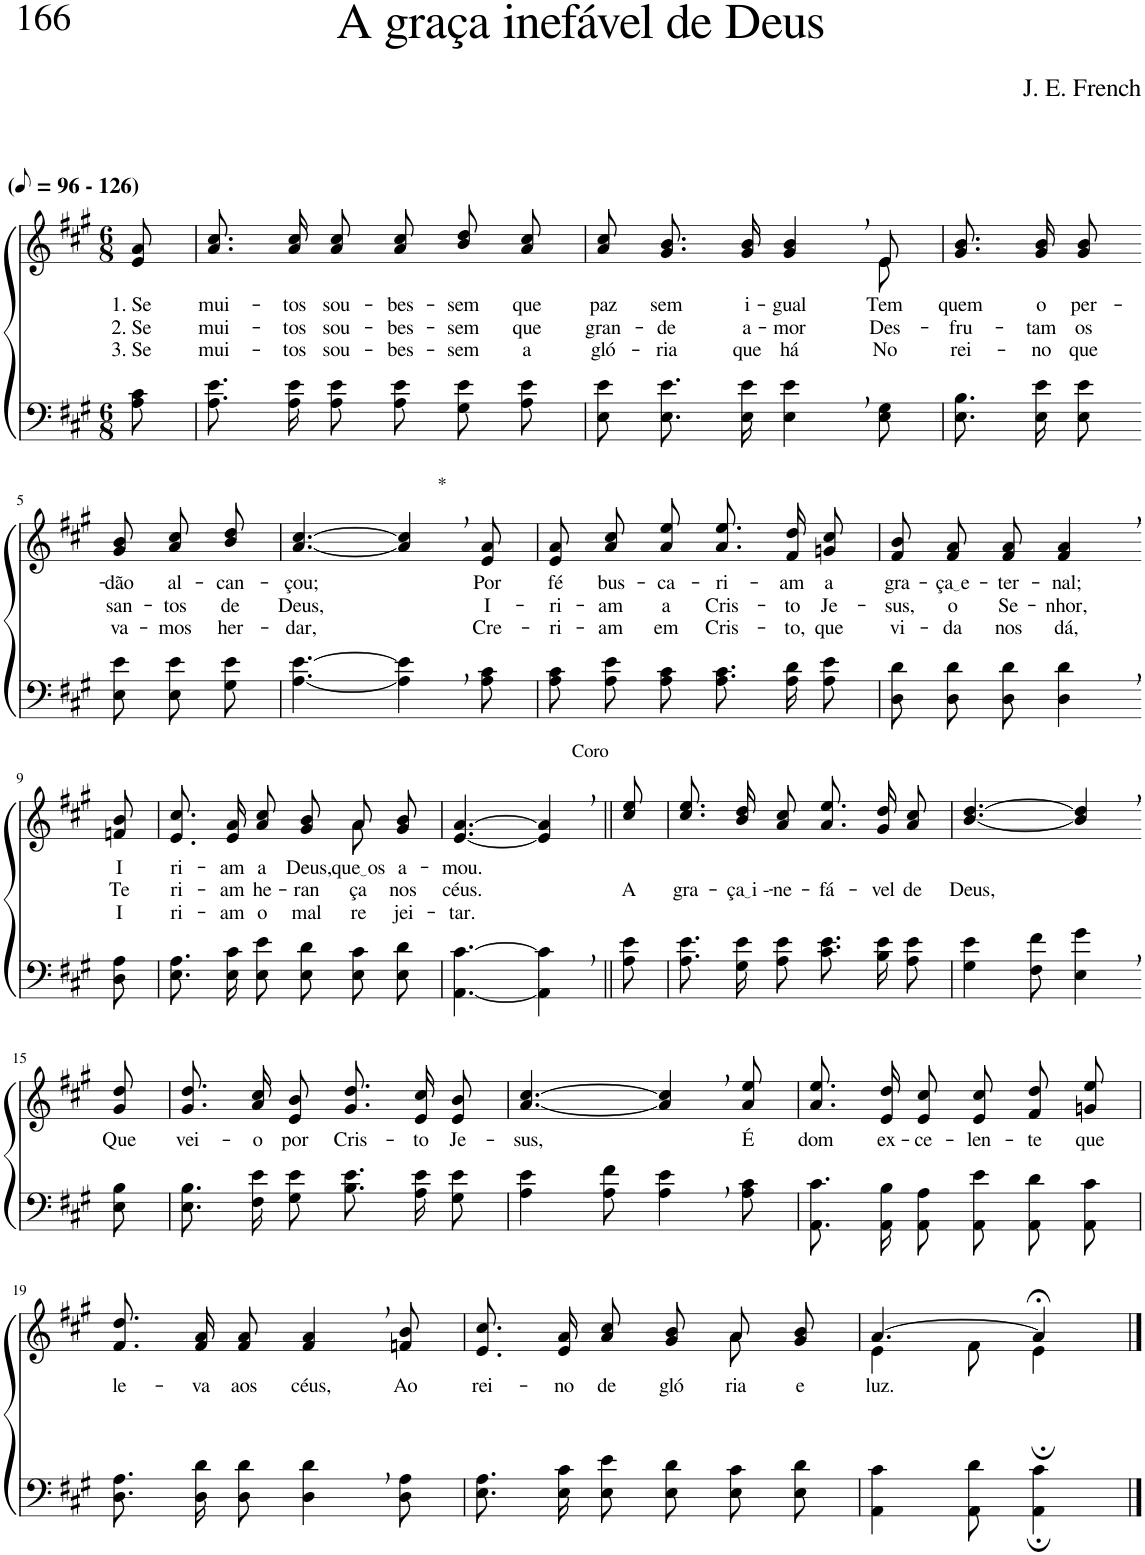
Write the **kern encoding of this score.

**kern	**kern	**text	**text	**text
*part2	*part1	*part1	*part1	*part1
*staff2	*staff1	*staff1	*staff1	*staff1
*I"Parte III e IV	*I"Parte I e II	*	*	*
*clefF4	*clefG2	*	*	*
*Trd1c2	*Trd1c2	*	*	*
*k[f#c#g#]	*k[f#c#g#]	*	*	*
*M6/8	*M6/8	*	*	*
*MM48	*MM48	*	*	*
=1	=1	=1	=1	=1
!	!LO:TX:a:B:t=(	!	!	!
!	!LO:TX:a:B:t=- 126)	!	!	!
!	!	!LO:LY:b	!LO:LY:b	!LO:LY:b
8A\ 8c#\	8e/ 8a/	1. Se	2. Se	3. Se
=2	=2	=2	=2	=2
!	!	!LO:LY:b	!LO:LY:b	!LO:LY:b
8.A\ 8.e\L	8.a\ 8.cc#\L	mui-	mui-	mui-
!	!	!LO:LY:b	!LO:LY:b	!LO:LY:b
16A\ 16e\K	16a\ 16cc#\K	-tos	-tos	-tos
!	!	!LO:LY:b	!LO:LY:b	!LO:LY:b
8A\ 8e\J	8a\ 8cc#\J	sou-	sou-	sou-
!	!	!LO:LY:b	!LO:LY:b	!LO:LY:b
8A\ 8e\L	8a\ 8cc#\L	-bes-	-bes-	-bes-
!	!	!LO:LY:b	!LO:LY:b	!LO:LY:b
8G#\ 8e\	8b\ 8dd\	-sem	-sem	-sem
!	!	!LO:LY:b	!LO:LY:b	!LO:LY:b
8A\ 8e\J	8a\ 8cc#\J	que	que	a
=3	=3	=3	=3	=3
!	!	!LO:LY:b	!LO:LY:b	!LO:LY:b
*	*^	*	*	*
8E\ 8e\L	8a/ 8cc#/L	8ryy	paz	gran-	gló-
!	!	!	!LO:LY:b	!LO:LY:b	!LO:LY:b
*	*v	*v	*	*	*
8.E\ 8.e\	8.g#/ 8.b/	sem	-de	-ria
!	!	!LO:LY:b	!LO:LY:b	!LO:LY:b
16E\ 16e\Jk	16g#/ 16b/Jk	i-	a-	que
!	!	!LO:LY:b	!LO:LY:b	!LO:LY:b
4E\, 4e\,	4g#/, 4b/,	-gual	-mor	há
*	*^	*	*	*
!	!	!	!LO:LY:b	!LO:LY:b	!LO:LY:b
8E\ 8G#\	8e/	8e\	Tem	Des-	No
=4	=4	=4	=4	=4	=4
!	!	!	!LO:LY:b	!LO:LY:b	!LO:LY:b
*	*v	*v	*	*	*
8.E\ 8.B\L	8.g#/ 8.b/L	quem	-fru-	rei-
!	!	!LO:LY:b	!LO:LY:b	!LO:LY:b
16E\ 16e\K	16g#/ 16b/K	o	-tam	-no
!	!	!LO:LY:b	!LO:LY:b	!LO:LY:b
8E\ 8e\J	8g#/ 8b/J	per-	os	que
!!LO:LB:g=z
=5-	=5-	=5-	=5-	=5-
!	!	!LO:LY:b	!LO:LY:b	!LO:LY:b
8E\ 8e\L	8g#\ 8b\L	-dão	san-	va-
!	!	!LO:LY:b	!LO:LY:b	!LO:LY:b
8E\ 8e\	8a\ 8cc#\	al-	-tos	-mos
!	!	!LO:LY:b	!LO:LY:b	!LO:LY:b
8G#\ 8e\J	8b\ 8dd\J	-can-	de	her-
=6	=6	=6	=6	=6
!	!	!LO:LY:b	!LO:LY:b	!LO:LY:b
[4.A\ [4.e\	[4.a/ [4.cc#/	-çou;	Deus,	-dar,
!	!LO:TX:a:t=*	!	!	!
4A\], 4e\],	4a/], 4cc#/],	.	.	.
!	!	!LO:LY:b	!LO:LY:b	!LO:LY:b
8A\ 8c#\	8e/ 8a/	Por	I-	Cre-
=7	=7	=7	=7	=7
!	!	!LO:LY:b	!LO:LY:b	!LO:LY:b
8A\ 8c#\L	8e/ 8a/L	fé	-ri-	-ri-
!	!	!LO:LY:b	!LO:LY:b	!LO:LY:b
8A\ 8e\	8a/ 8cc#/	bus-	-am	-am
!	!	!LO:LY:b	!LO:LY:b	!LO:LY:b
8A\ 8c#\J	8a/ 8ee/J	-ca-	a	em
!	!	!LO:LY:b	!LO:LY:b	!LO:LY:b
8.A\ 8.c#\L	8.a\ 8.ee\L	-ri-	Cris-	Cris-
!	!	!LO:LY:b	!LO:LY:b	!LO:LY:b
16A\ 16d\K	16f#\ 16dd\K	-am	-to	-to,
!	!	!LO:LY:b	!LO:LY:b	!LO:LY:b
8A\ 8e\J	8gn\ 8cc#\J	a	Je-	que
=8	=8	=8	=8	=8
!	!	!LO:LY:b	!LO:LY:b	!LO:LY:b
8D\ 8d\L	8f#/ 8b/L	gra-	-sus,	vi-
!	!	!LO:LY:b	!LO:LY:b	!LO:LY:b
8D\ 8d\	8f#/ 8a/	ça e	o	-da
!	!	!LO:LY:b	!LO:LY:b	!LO:LY:b
8D\ 8d\J	8f#/ 8a/J	-ter-	Se-	nos
!	!	!LO:LY:b	!LO:LY:b	!LO:LY:b
4D\, 4d\,	4f#/, 4a/,	-nal;	-nhor,	dá,
!!LO:LB:g=z
=9-	=9-	=9-	=9-	=9-
!	!	!LO:LY:b	!LO:LY:b	!LO:LY:b
8D\ 8A\	8fn/ 8b/	I-	Te-	I-
=10	=10	=10	=10	=10
*	*^	*	*	*
!	!	!	!LO:LY:b	!LO:LY:b	!LO:LY:b
8.E\ 8.A\L	2ryy	8.e/ 8.cc#/L	-ri-	-ri-	-ri-
!	!	!	!LO:LY:b	!LO:LY:b	!LO:LY:b
16E\ 16c#\K	.	16e/ 16a/K	-am	-am	-am
!	!	!	!LO:LY:b	!LO:LY:b	!LO:LY:b
8E\ 8e\J	.	8a/ 8cc#/J	a	he-	o
!	!	!	!LO:LY:b	!LO:LY:b	!LO:LY:b
8E\ 8d\L	.	8g#/ 8b/L	Deus,	-ran-	mal
!	!	!	!LO:LY:b	!LO:LY:b	!LO:LY:b
8E\ 8c#\	8a\	8a/	que os	-ça	re-
!	!	!	!LO:LY:b	!LO:LY:b	!LO:LY:b
8E\ 8d\J	8ryy	8g#/ 8b/J	a-	nos	-jei-
=11	=11	=11	=11	=11	=11
!	!	!	!LO:LY:b	!LO:LY:b	!LO:LY:b
*	*v	*v	*	*	*
[4.AA\ [4.c#\	[4.e/ [4.a/	-mou.	céus.	-tar.
!	!LO:TX:a:t=Coro	!	!	!
4AA\], 4c#\],	4e/], 4a/],	.	.	.
=12||	=12||	=12||	=12||	=12||
!	!	!	!LO:LY:b	!
8A\ 8e\	8cc#/ 8ee/	.	A	.
=13	=13	=13	=13	=13
!	!	!	!LO:LY:b	!
8.A\ 8.e\L	8.cc#\ 8.ee\L	.	gra-	.
!	!	!	!LO:LY:b	!
16G#\ 16e\K	16b\ 16dd\K	.	ça i -	.
!	!	!	!LO:LY:b	!
8A\ 8e\J	8a\ 8cc#\J	.	-ne-	.
!	!	!	!LO:LY:b	!
8.c#\ 8.e\L	8.a\ 8.ee\L	.	-fá-	.
!	!	!	!LO:LY:b	!
16B\ 16e\K	16g#\ 16dd\K	.	-vel	.
!	!	!	!LO:LY:b	!
8A\ 8e\J	8a\ 8cc#\J	.	de	.
=14	=14	=14	=14	=14
!	!	!	!LO:LY:b	!
4G#\ 4e\	[4.b/ [4.dd/	.	Deus,	.
8F#\ 8f#\	.	.	.	.
4E\, 4g#\,	4b/], 4dd/],	.	.	.
!!LO:LB:g=z
=15-	=15-	=15-	=15-	=15-
!	!	!LO:LY:b	!	!
8E\ 8B\	8g#/ 8dd/	Que	.	.
=16	=16	=16	=16	=16
!	!	!LO:LY:b	!	!
8.E\ 8.B\L	8.g#/ 8.dd/L	vei-	.	.
!	!	!LO:LY:b	!	!
16F#\ 16e\K	16a/ 16cc#/K	-o	.	.
!	!	!LO:LY:b	!	!
8G#\ 8e\J	8e/ 8b/J	por	.	.
!	!	!LO:LY:b	!	!
8.B\ 8.e\L	8.g#/ 8.dd/L	Cris-	.	.
!	!	!LO:LY:b	!	!
16A\ 16e\K	16e/ 16cc#/K	-to	.	.
!	!	!LO:LY:b	!	!
8G#\ 8e\J	8e/ 8b/J	Je-	.	.
=17	=17	=17	=17	=17
!	!	!LO:LY:b	!	!
4A\ 4e\	[4.a/ [4.cc#/	-sus,	.	.
8A\ 8f#\	.	.	.	.
4A\, 4e\,	4a/], 4cc#/],	.	.	.
!	!	!LO:LY:b	!	!
8A\ 8c#\	8a/ 8ee/	É	.	.
=18	=18	=18	=18	=18
!	!	!LO:LY:b	!	!
8.AA\ 8.c#\L	8.a\ 8.ee\L	dom	.	.
!	!	!LO:LY:b	!	!
16AA\ 16B\K	16e\ 16dd\K	ex-	.	.
!	!	!LO:LY:b	!	!
8AA\ 8A\J	8e\ 8cc#\J	-ce-	.	.
!	!	!LO:LY:b	!	!
8AA\ 8e\L	8e/ 8cc#/L	-len-	.	.
!	!	!LO:LY:b	!	!
8AA\ 8d\	8f#/ 8dd/	-te	.	.
!	!	!LO:LY:b	!	!
8AA\ 8c#\J	8gn/ 8ee/J	que	.	.
!!LO:LB:g=z
=19	=19	=19	=19	=19
!	!	!LO:LY:b	!	!
8.D\ 8.A\L	8.f#/ 8.dd/L	le-	.	.
!	!	!LO:LY:b	!	!
16D\ 16d\K	16f#/ 16a/K	-va	.	.
!	!	!LO:LY:b	!	!
8D\ 8d\J	8f#/ 8a/J	aos	.	.
!	!	!LO:LY:b	!	!
4D\, 4d\,	4f#/, 4a/,	céus,	.	.
!	!	!LO:LY:b	!	!
8D\ 8A\	8fn/ 8b/	Ao	.	.
=20	=20	=20	=20	=20
*	*^	*	*	*
!	!	!	!LO:LY:b	!	!
8.E\ 8.A\L	2ryy	8.e/ 8.cc#/L	-rei-	.	.
!	!	!	!LO:LY:b	!	!
16E\ 16c#\K	.	16e/ 16a/K	-no	.	.
!	!	!	!LO:LY:b	!	!
8E\ 8e\J	.	8a/ 8cc#/J	de	.	.
!	!	!	!LO:LY:b	!	!
8E\ 8d\L	.	8g#/ 8b/L	gló-	.	.
!	!	!	!LO:LY:b	!	!
8E\ 8c#\	8a\	8a/	ria	.	.
!	!	!	!LO:LY:b	!	!
8E\ 8d\J	8ryy	8g#/ 8b/J	e	.	.
=21	=21	=21	=21	=21	=21
!	!	!	!LO:LY:b	!	!
4AA\ 4c#\	[4.a/	4e\	luz.	.	.
8AA\ 8d\	.	8f#\	.	.	.
4AA\; 4c#\;	4a;</]	4e;\	.	.	.
*	*v	*v	*	*	*
==	==	==	==	==
*-	*-	*-	*-	*-
